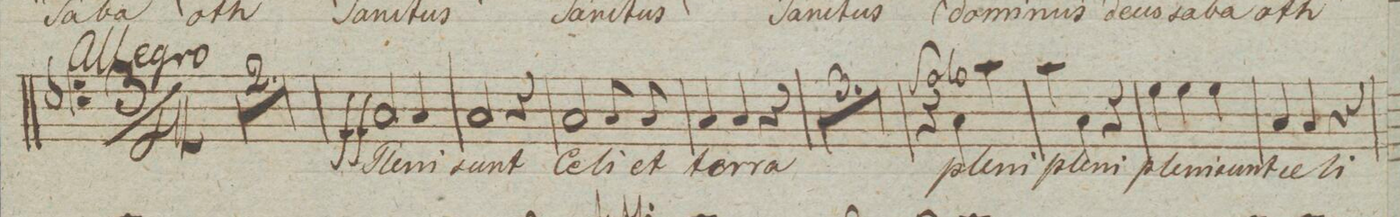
**kern	**text	**dynam
*I"Baſso.	*	*
*clefF4	*	*
*k[]	*	*
*met(c)	*	*
*M4/4	*	*
*M3/4	*	*
2.r	.	.
=24	=24	=24
2.r	.	.
=25	=25	=25
2C/	Ple-	ff
4C/	-ni	.
=26	=26	=26
2C/	sunt	.
4r	.	.
=27	=27	=27
2C/	Ce-	.
8C/	-li	.
8C/	et	.
=28	=28	=28
4C/	ter-	.
4C/	-ra	.
4r	.	.
=29	=29	=29
2.r	.	.
=30	=30	=30
2.r	.	.
=31	=31	=31
2.r	.	.
=32	=32	=32
4r	.	.
4C/	ple-	.
4c\	-ni	.
=33	=33	=33
4c\	ple-	.
4C/	-ni	.
4r	.	.
=34	=34	=34
4G\	ple-	.
4G\	-ni	.
4G\	sunt	.
=35	=35	=35
4C/	ce-	.
4C/	-li	.
4r	.	.
=36	=36	=36
*-	*-	*-
